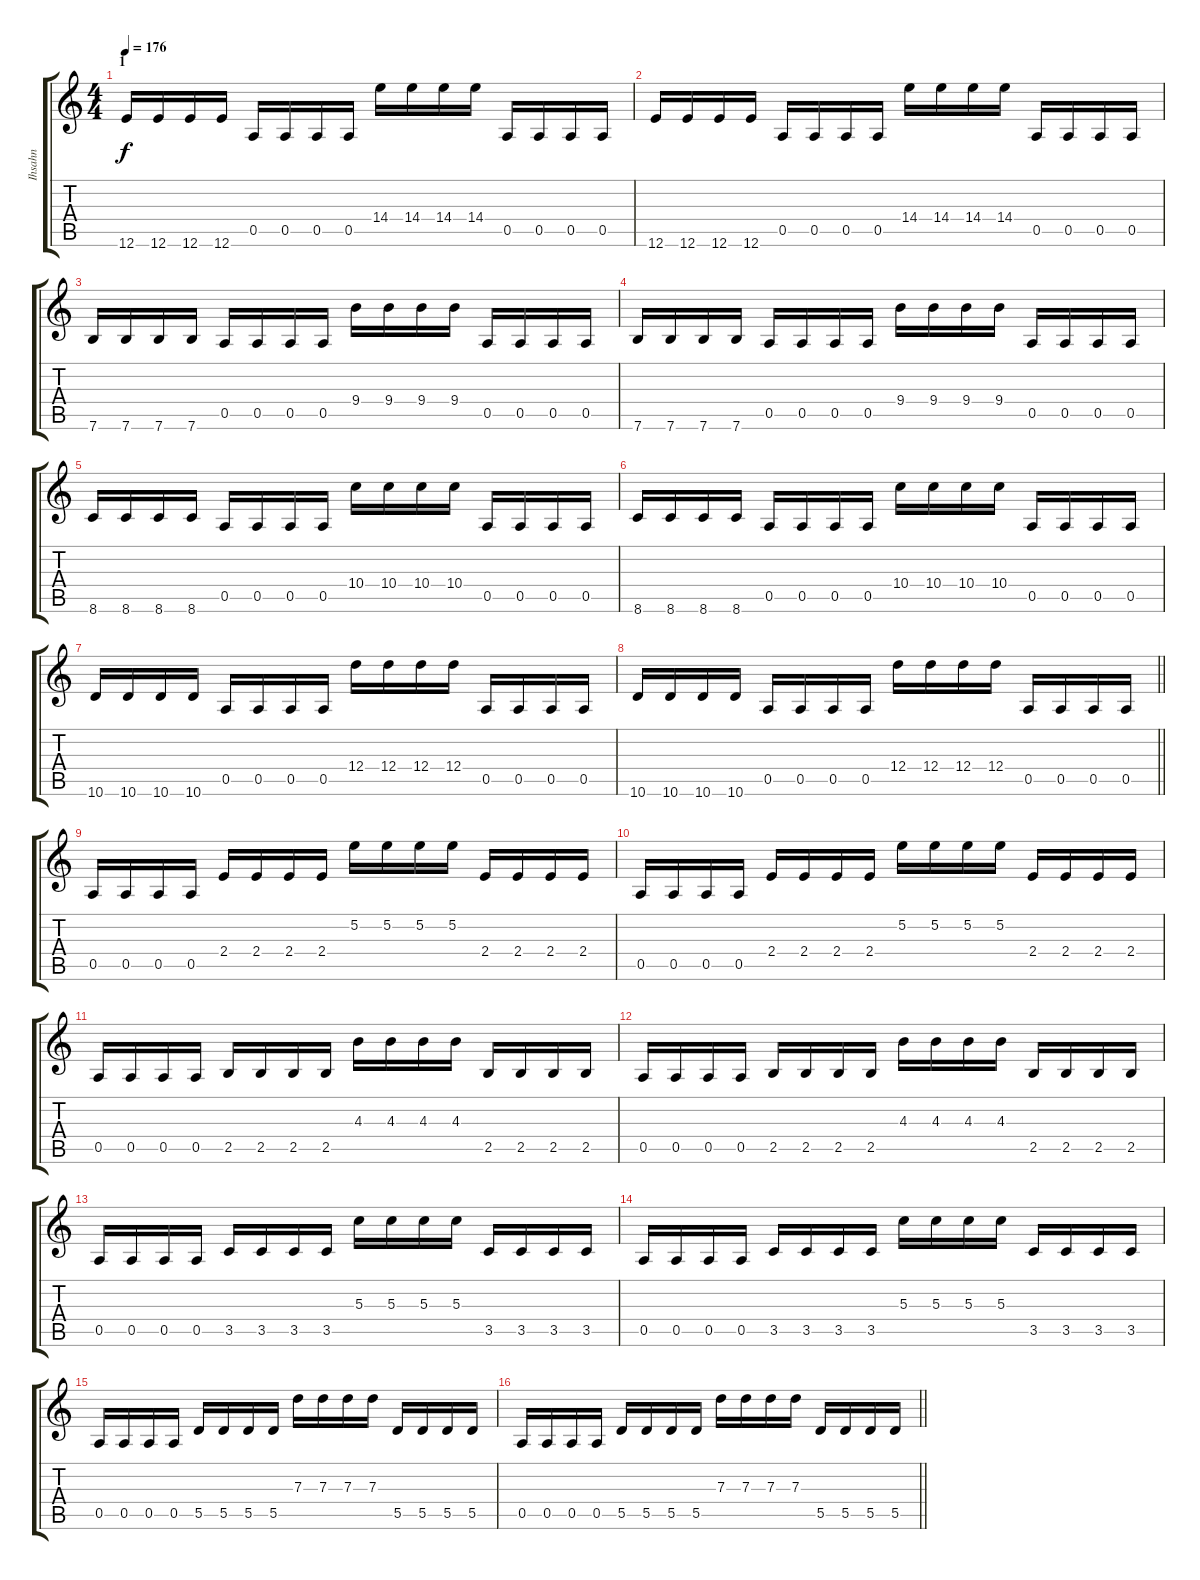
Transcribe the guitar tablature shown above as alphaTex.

\track ("Ihsahn" "Ihsahn") {instrument distortionguitar}
\staff {score tabs}
\tuning (E4 B3 G3 D3 A2 E2) {hide}
\ts (4 4)
\section ("" "1")
\tempo 176
\clef g2
\ks c
12.6.16{dy f instrument distortionguitar} 12.6.16 12.6.16 12.6.16 0.5.16 0.5.16 0.5.16 0.5.16 14.4.16 14.4.16 14.4.16 14.4.16 0.5.16 0.5.16 0.5.16 0.5.16 |
12.6.16 12.6.16 12.6.16 12.6.16 0.5.16 0.5.16 0.5.16 0.5.16 14.4.16 14.4.16 14.4.16 14.4.16 0.5.16 0.5.16 0.5.16 0.5.16 |
7.6.16 7.6.16 7.6.16 7.6.16 0.5.16 0.5.16 0.5.16 0.5.16 9.4.16 9.4.16 9.4.16 9.4.16 0.5.16 0.5.16 0.5.16 0.5.16 |
7.6.16 7.6.16 7.6.16 7.6.16 0.5.16 0.5.16 0.5.16 0.5.16 9.4.16 9.4.16 9.4.16 9.4.16 0.5.16 0.5.16 0.5.16 0.5.16 |
8.6.16 8.6.16 8.6.16 8.6.16 0.5.16 0.5.16 0.5.16 0.5.16 10.4.16 10.4.16 10.4.16 10.4.16 0.5.16 0.5.16 0.5.16 0.5.16 |
8.6.16 8.6.16 8.6.16 8.6.16 0.5.16 0.5.16 0.5.16 0.5.16 10.4.16 10.4.16 10.4.16 10.4.16 0.5.16 0.5.16 0.5.16 0.5.16 |
10.6.16 10.6.16 10.6.16 10.6.16 0.5.16 0.5.16 0.5.16 0.5.16 12.4.16 12.4.16 12.4.16 12.4.16 0.5.16 0.5.16 0.5.16 0.5.16 |
\barLineRight lightlight
10.6.16 10.6.16 10.6.16 10.6.16 0.5.16 0.5.16 0.5.16 0.5.16 12.4.16 12.4.16 12.4.16 12.4.16 0.5.16 0.5.16 0.5.16 0.5.16 |
\section ("" "")
0.5.16 0.5.16 0.5.16 0.5.16 2.4.16 2.4.16 2.4.16 2.4.16 5.2.16 5.2.16 5.2.16 5.2.16 2.4.16 2.4.16 2.4.16 2.4.16 |
0.5.16 0.5.16 0.5.16 0.5.16 2.4.16 2.4.16 2.4.16 2.4.16 5.2.16 5.2.16 5.2.16 5.2.16 2.4.16 2.4.16 2.4.16 2.4.16 |
0.5.16 0.5.16 0.5.16 0.5.16 2.5.16 2.5.16 2.5.16 2.5.16 4.3.16 4.3.16 4.3.16 4.3.16 2.5.16 2.5.16 2.5.16 2.5.16 |
0.5.16 0.5.16 0.5.16 0.5.16 2.5.16 2.5.16 2.5.16 2.5.16 4.3.16 4.3.16 4.3.16 4.3.16 2.5.16 2.5.16 2.5.16 2.5.16 |
0.5.16 0.5.16 0.5.16 0.5.16 3.5.16 3.5.16 3.5.16 3.5.16 5.3.16 5.3.16 5.3.16 5.3.16 3.5.16 3.5.16 3.5.16 3.5.16 |
0.5.16 0.5.16 0.5.16 0.5.16 3.5.16 3.5.16 3.5.16 3.5.16 5.3.16 5.3.16 5.3.16 5.3.16 3.5.16 3.5.16 3.5.16 3.5.16 |
0.5.16 0.5.16 0.5.16 0.5.16 5.5.16 5.5.16 5.5.16 5.5.16 7.3.16 7.3.16 7.3.16 7.3.16 5.5.16 5.5.16 5.5.16 5.5.16 |
\barLineRight lightlight
0.5.16 0.5.16 0.5.16 0.5.16 5.5.16 5.5.16 5.5.16 5.5.16 7.3.16 7.3.16 7.3.16 7.3.16 5.5.16 5.5.16 5.5.16 5.5.16
